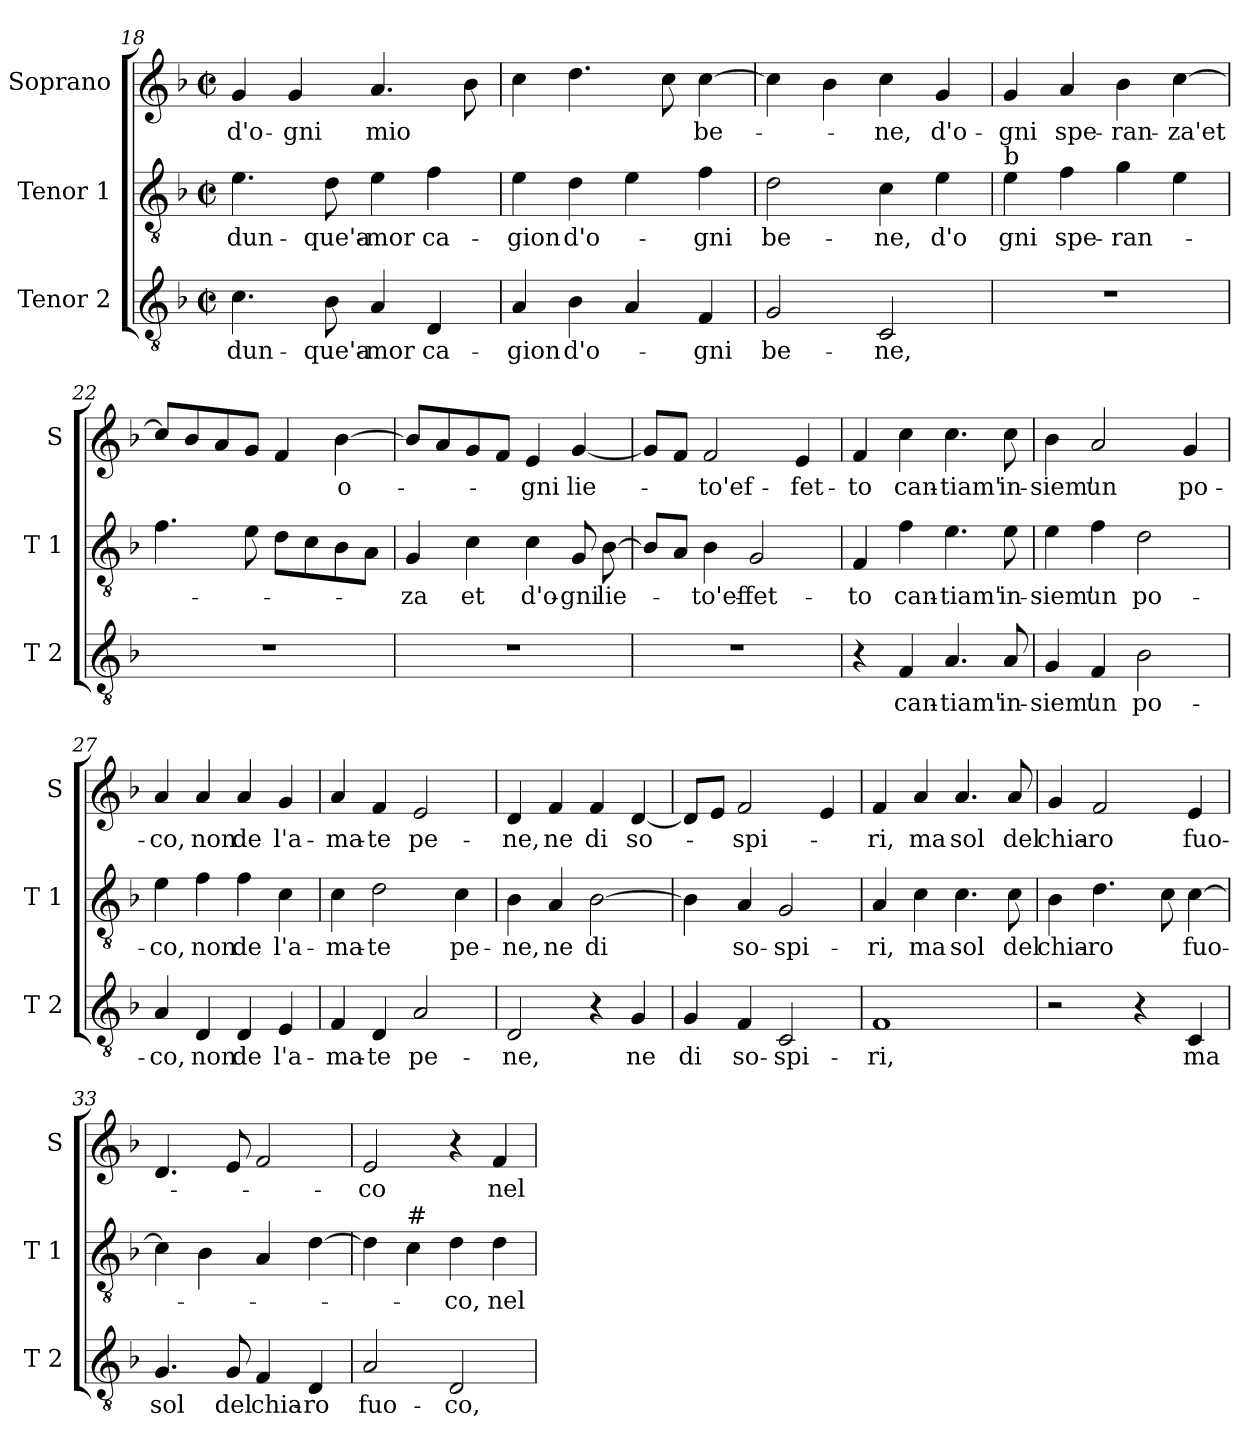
**kern	**text	**kern	**text	**kern	**text
*part3	*part3	*part2	*part2	*part1	*part1
*staff3	*staff3	*staff2	*staff2	*staff1	*staff1
*I"Tenor 2	*	*I"Tenor 1	*	*I"Soprano	*
*I'T 2	*	*I'T 1	*	*I'S	*
*clefGv2	*	*clefGv2	*	*clefG2	*
*k[b-]	*	*k[b-]	*	*k[b-]	*
*F:	*	*F:	*	*F:	*
*M2/2	*	*M2/2	*	*M2/2	*
*met(c|)	*	*met(c|)	*	*met(c|)	*
=18	=18	=18	=18	=18	=18
!	!LO:LY:b	!	!LO:LY:b	!	!LO:LY:b
4.c\	dun-	4.e\	dun-	4g/	d'o-
!	!	!	!	!	!LO:LY:b
.	.	.	.	4g/	-gni
!	!LO:LY:b	!	!LO:LY:b	!	!
8B-\	-que'a-	8d\	-que'a-	.	.
!	!LO:LY:b	!	!LO:LY:b	!	!LO:LY:b
4A/	-mor	4e\	-mor	4.a/	mio
!	!LO:LY:b	!	!LO:LY:b	!	!
4D/	ca-	4f\	ca-	.	.
.	.	.	.	8b-\	.
=19	=19	=19	=19	=19	=19
!	!LO:LY:b	!	!LO:LY:b	!	!
4A/	-gion	4e\	-gion	4cc\	.
!	!LO:LY:b	!	!LO:LY:b	!	!
4B-\	d'o-	4d\	d'o-	4.dd\	.
4A/	.	4e\	.	.	.
.	.	.	.	8cc\	.
!	!LO:LY:b	!	!LO:LY:b	!	!LO:LY:b
4F/	-gni	4f\	-gni	[4cc\	be-
=20	=20	=20	=20	=20	=20
!	!LO:LY:b	!	!LO:LY:b	!	!
2G/	be-	2d\	be-	4cc\]	.
.	.	.	.	4b-\	.
!	!LO:LY:b	!	!LO:LY:b	!	!LO:LY:b
2C/	-ne,	4c\	-ne,	4cc\	-ne,
!	!	!	!LO:LY:b	!	!LO:LY:b
.	.	4e\	d'o	4g/	d'o-
!!LO:LB:g=z
=21	=21	=21	=21	=21	=21
!	!	!LO:TX:a:t=b	!	!	!
!	!	!	!LO:LY:b	!	!LO:LY:b
1r	.	4e\	gni	4g/	-gni
!	!	!	!LO:LY:b	!	!LO:LY:b
.	.	4f\	spe-	4a/	spe-
!	!	!	!LO:LY:b	!	!LO:LY:b
.	.	4g\	-ran-	4b-\	-ran-
!	!	!	!	!	!LO:LY:b
.	.	4e\	.	[4cc\	-za'et
=22	=22	=22	=22	=22	=22
1r	.	4.f\	.	8cc/L]	.
.	.	.	.	8b-/	.
.	.	.	.	8a/	.
.	.	8e\	.	8g/J	.
.	.	8d\L	.	4f/	.
.	.	8c\	.	.	.
!	!	!	!	!	!LO:LY:b
.	.	8B-\	.	[4b-\	o-
.	.	8A\J	.	.	.
=23	=23	=23	=23	=23	=23
!	!	!	!LO:LY:b	!	!
1r	.	4G/	-za	8b-/L]	.
.	.	.	.	8a/	.
!	!	!	!LO:LY:b	!	!
.	.	4c\	et	8g/	.
.	.	.	.	8f/J	.
!	!	!	!LO:LY:b	!	!LO:LY:b
.	.	4c\	d'o-	4e/	-gni
!	!	!	!LO:LY:b	!	!LO:LY:b
.	.	8G/	-gni	[4g/	lie-
!	!	!	!LO:LY:b	!	!
.	.	[8B-\	lie-	.	.
=24	=24	=24	=24	=24	=24
1r	.	8B-/L]	.	8g/L]	.
.	.	8A/J	.	8f/J	.
!	!	!	!LO:LY:b	!	!LO:LY:b
.	.	4B-\	-to'ef-	2f/	-to'ef-
!	!	!	!LO:LY:b	!	!
.	.	2G/	-fet-	.	.
!	!	!	!	!	!LO:LY:b
.	.	.	.	4e/	-fet-
=25	=25	=25	=25	=25	=25
!	!	!	!LO:LY:b	!	!LO:LY:b
4r	.	4F/	-to	4f/	-to
!	!LO:LY:b	!	!LO:LY:b	!	!LO:LY:b
4F/	can-	4f\	can-	4cc\	can-
!	!LO:LY:b	!	!LO:LY:b	!	!LO:LY:b
4.A/	-tiam'	4.e\	-tiam'	4.cc\	-tiam'
!	!LO:LY:b	!	!LO:LY:b	!	!LO:LY:b
8A/	in-	8e\	in-	8cc\	in-
!!LO:LB:g=z
=26	=26	=26	=26	=26	=26
!	!LO:LY:b	!	!LO:LY:b	!	!LO:LY:b
4G/	-siem'	4e\	-siem'	4b-\	-siem'
!	!LO:LY:b	!	!LO:LY:b	!	!LO:LY:b
4F/	un	4f\	un	2a/	un
!	!LO:LY:b	!	!LO:LY:b	!	!
2B-\	po-	2d\	po-	.	.
!	!	!	!	!	!LO:LY:b
.	.	.	.	4g/	po-
=27	=27	=27	=27	=27	=27
!	!LO:LY:b	!	!LO:LY:b	!	!LO:LY:b
4A/	-co,	4e\	-co,	4a/	-co,
!	!LO:LY:b	!	!LO:LY:b	!	!LO:LY:b
4D/	non	4f\	non	4a/	non
!	!LO:LY:b	!	!LO:LY:b	!	!LO:LY:b
4D/	de	4f\	de	4a/	de
!	!LO:LY:b	!	!LO:LY:b	!	!LO:LY:b
4E/	l'a-	4c\	l'a-	4g/	l'a-
=28	=28	=28	=28	=28	=28
!	!LO:LY:b	!	!LO:LY:b	!	!LO:LY:b
4F/	-ma-	4c\	-ma-	4a/	-ma-
!	!LO:LY:b	!	!LO:LY:b	!	!LO:LY:b
4D/	-te	2d\	-te	4f/	-te
!	!LO:LY:b	!	!	!	!LO:LY:b
2A/	pe-	.	.	2e/	pe-
!	!	!	!LO:LY:b	!	!
.	.	4c\	pe-	.	.
=29	=29	=29	=29	=29	=29
!	!LO:LY:b	!	!LO:LY:b	!	!LO:LY:b
2D/	-ne,	4B-\	-ne,	4d/	-ne,
!	!	!	!LO:LY:b	!	!LO:LY:b
.	.	4A/	ne	4f/	ne
!	!	!	!LO:LY:b	!	!LO:LY:b
4r	.	[2B-\	di	4f/	di
!	!LO:LY:b	!	!	!	!LO:LY:b
4G/	ne	.	.	[4d/	so-
=30	=30	=30	=30	=30	=30
!	!LO:LY:b	!	!	!	!
4G/	di	4B-\]	.	8d/L]	.
.	.	.	.	8e/J	.
!	!LO:LY:b	!	!LO:LY:b	!	!LO:LY:b
4F/	so-	4A/	so-	2f/	-spi-
!	!LO:LY:b	!	!LO:LY:b	!	!
2C/	-spi-	2G/	-spi-	.	.
.	.	.	.	4e/	.
!!LO:LB:g=z
=31	=31	=31	=31	=31	=31
!	!LO:LY:b	!	!LO:LY:b	!	!LO:LY:b
1F	-ri,	4A/	-ri,	4f/	-ri,
!	!	!	!LO:LY:b	!	!LO:LY:b
.	.	4c\	ma	4a/	ma
!	!	!	!LO:LY:b	!	!LO:LY:b
.	.	4.c\	sol	4.a/	sol
!	!	!	!LO:LY:b	!	!LO:LY:b
.	.	8c\	del	8a/	del
=32	=32	=32	=32	=32	=32
!	!	!	!LO:LY:b	!	!LO:LY:b
2r	.	4B-\	chia-	4g/	chia-
!	!	!	!LO:LY:b	!	!LO:LY:b
.	.	4.d\	-ro	2f/	-ro
4r	.	.	.	.	.
.	.	8c\	.	.	.
!	!LO:LY:b	!	!LO:LY:b	!	!LO:LY:b
4C/	ma	[4c\	fuo-	4e/	fuo-
=33	=33	=33	=33	=33	=33
!	!LO:LY:b	!	!	!	!
4.G/	sol	4c\]	.	4.d/	.
.	.	4B-\	.	.	.
!	!LO:LY:b	!	!	!	!
8G/	del	.	.	8e/	.
!	!LO:LY:b	!	!	!	!
4F/	chia-	4A/	.	2f/	.
!	!LO:LY:b	!	!	!	!
4D/	-ro	[4d\	.	.	.
=34	=34	=34	=34	=34	=34
!	!LO:LY:b	!	!	!	!LO:LY:b
2A/	fuo-	4d\]	.	2e/	-co
!	!	!LO:TX:a:t=#	!	!	!
.	.	4c\	.	.	.
!	!LO:LY:b	!	!LO:LY:b	!	!
2D/	-co,	4d\	-co,	4r	.
!	!	!	!LO:LY:b	!	!LO:LY:b
.	.	4d\	nel	4f/	nel
=	=	=	=	=	=
*-	*-	*-	*-	*-	*-
